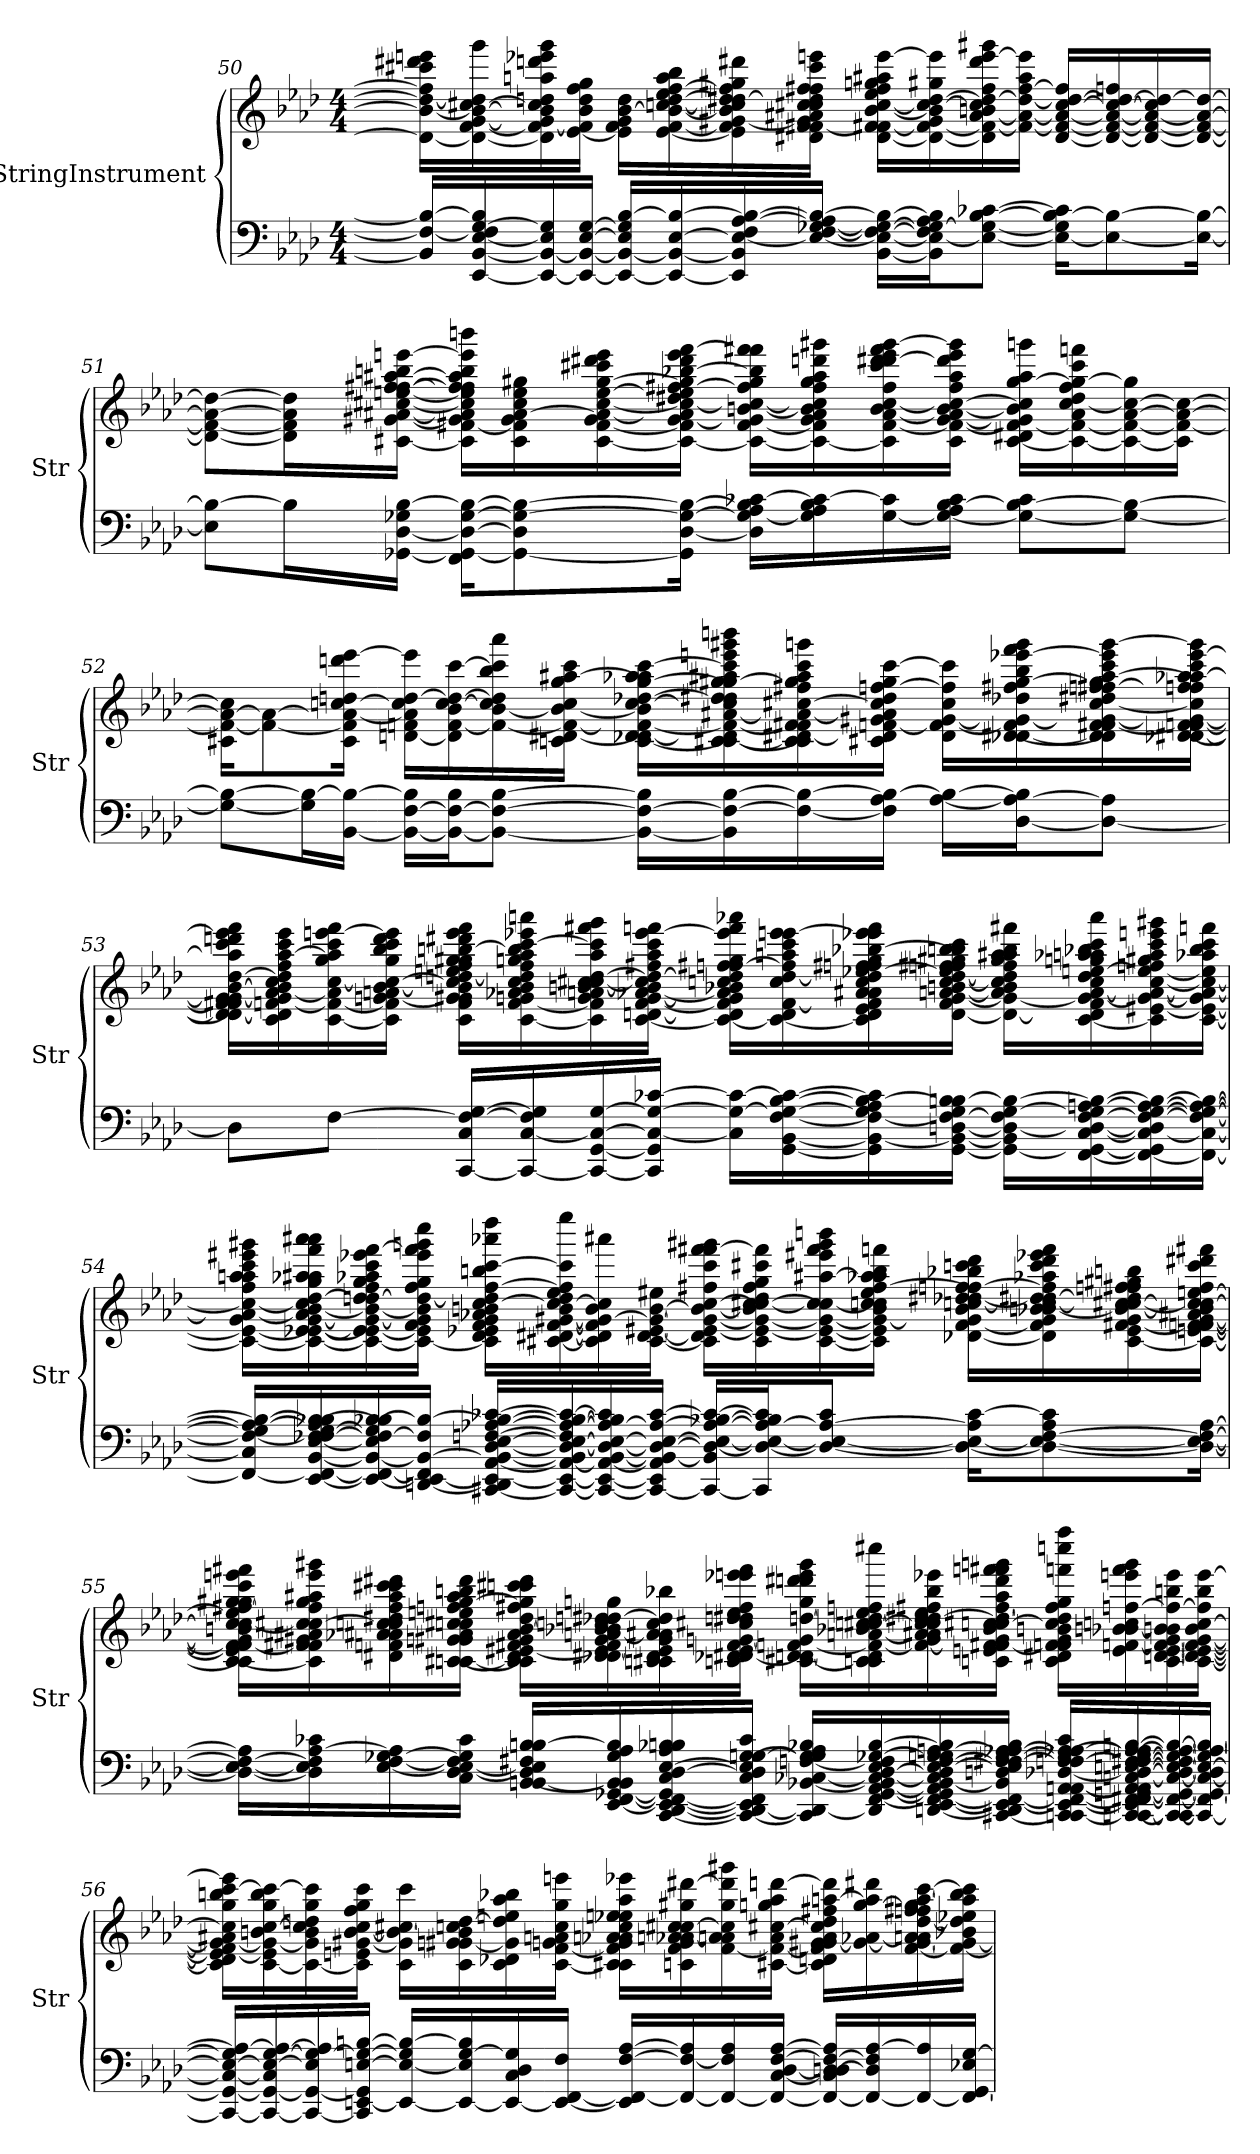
**kern	**kern
*part2	*part1
*staff2	*staff1
*I"StringInstrument	*I"StringInstrument
*I'Str	*I'Str
!!LO:LB:g=z
*clefF4	*clefG2
*k[b-e-a-d-]	*k[b-e-a-d-]
*M4/4	*M4/4
=50	=50
16BB-/] 16F/_ 16B-/_LL	16d\_ 16b-\_ 16dd\_ 16ff\] 16ccc#X\ 16ddd#X\ 16eeen\LL
[16EE-/ [16BB-/ [16E-/ 16F/] [16G/ 16B-/]	16d\_ [16f\ [16g\ 16b-\_ [16cc#X\ 16dd\] 16ggg\
16EE-/_ 16BB-/_ 16E-/] 16G/]	16d\] 16f\_ 16g\] 16b-\] 16cc#\] 16ddn\ 16aan\ 16dddn\ 16eee-X\ 16ggg\
16EE-/_ 16BB-/_ [16E-/ [16G/JJ	[16e-\ 16f\] 16b-\ 16dd\ 16ff\ 16gg\JJ
16EE-/_ 16BB-/_ 16E-/] 16G/] [16B-/LL	16e-\] 16f\ 16g\ [16b-\ 16dd\LL
16EE-/_ 16BB-/_ [16E-/ 16B-/_	[16e-\ [16f\ 16b-\_ [16ccn\ [16dd\ 16ee-\ [16ff\ 16aa\ 16bb-\
16EE-/] 16BB-/] 16E-/_ 16F/ [16A-/ 16B-/_	16e-\] 16f\] [16g#X\ 16b-\] 16cc\] 16dd\] [16dd#X\ 16ff\] 16gg#X\ 16ddd#X\
16E-/_ [16F/ [16G-X/ 16A-/] 16B-/_JJ	16d#X\ [16f\ 16f#X\ 16g#\] 16a#X\ 16cc\ 16cc#X\ 16dd#\] 16ff\ 16ff#X\ 16ccc#\ 16eeen\JJ
[16BB-\ 16E-\_ 16F\_ 16G-\_ 16B-\_LL	[16d#\ 16f\] [16f#X\ [16b-\ [16cc#\ 16ee-\ 16ff#\ 16ggn\ 16aa#X\ [16eee\LL
16BB-\] 16E-\_ 16F\] 16G-\_ 16A-\ 16B-\]J	16d#\_ 16f#\_ 16g#\ 16b-\] 16cc#\_ [16dd#\ 16gg#X\ 16eee\]
8E-\_ 8G-\_ [8B-\ [8c-X\J	16d#\] 16f#\_ [16a#\ 16bn\ 16cc#\] 16dd#\_ 16ff#\ 16ddd#\ [16eee\ 16ggg#X\
.	16f#\_ 16a#\_ 16dd#\_ [16ff#\ 16aa#\ 16eee\]JJ
16E-\_ 16G-\] 16B-\_ 16c-\]KL	[16d#/ 16f#/_ 16a#/_ [16cc#/ 16dd#/_ 16ff#/]LL
8E-\_ 8B-\_	16d#/_ 16f#/_ 16a#/_ 16cc#/_ 16dd#/_ 16ffn/
.	16d#/_ 16f#/_ 16a#/_ 16cc#/] 16dd#/_
16E-\_ 16B-\_Jk	16d#/_ 16f#/_ 16a#/_ 16dd#/_JJ
!!LO:LB:g=z
=51	=51
8E-\] 8B-\_L	8d#\_ 8f#\_ 8a#\_ 8dd#\_L
16B-\L]	16d#\] 16f#\] 16a#\] 16dd#\]L
[16GG-X\ [16D-\ 16G-X\ [16B-\JJ	[16c#X\ [16g#X\ [16a#X\ [16cc#X\ [16een\ [16ff\ [16ff#X\ [16aa#X\ 16bbn\ [16eeen\JJ
16FF\ 16GG-\_ 16D-\_ [16G-\ 16B-\_KL	16c#\] [16f#X\ 16g#\] 16a#\] 16cc#\] 16ee\] 16ff\] 16ff#\] 16aa#\] 16bb\ 16eee\] 16bbbn\LL
8GG-\_ 8D-\] 8G-\_ 8B-\_	16c#\ 16f#\] 16g#\ [16a#\ 16cc#\ 16ee\ 16gg#X\
.	[16c#\ [16f#\ 16g#\ 16a#\_ [16cc#\ [16ee\ [16gg#\ 16ccc#X\ 16ddd#X\ 16eee\
16GG-\] [16D-\ 16G-\_ 16B-\_Jk	16c#\_ 16f#\] [16g#\ 16a#\] 16cc#\_ 16dd#X\ 16ee\] [16ff#X\ 16gg#\] [16bb-X\ 16ddd#\ 16eee\ [16fff\JJ
16D-\] 16G-\_ 16A-\ 16B-\] [16c-X\LL	16c#\_ [16f#\ 16g#\] [16bn\ 16cc#\_ 16ff#\] 16gg#\ 16bb-\] 16fff\] 16fff#X\LL
16G-\] 16A-\ 16B-\ 16c-\_	16c#\_ 16f#\] 16g#\ 16a#\ 16b\] 16cc#\] 16ff#\ 16gg#\ 16aa#\ 16dddn\ 16ggg#X\
[16G-\ 16c-\]	16c#\] [16f#\ [16a#\ 16b\ [16cc#\ 16ff#\ 16ccc#\ [16ddd\ 16ddd#X\ 16eee\ 16fff#\ [16ggg#\
16G-\_ 16A-\ [16B-\ 16c-\JJ	16c#\ 16f#\_ [16g#\ 16a#\] [16b\ 16cc#\_ 16ff#\ 16aa#\ 16ddd\] 16eee\ 16ggg#\]JJ
8G-\_ 8B-\_ 8c-\L	[16c#\ 16d#X\ 16f#\_ 16g#\] 16b\] 16cc#\] [16gg#\ 16aa#\ 16gggn\LL
.	16c#\_ 16f#\_ 16a#\ [16cc#\ 16dd#\ 16ff#\ 16gg#\_ 16ccc#\ 16fffn\
8G-\_ 8B-\_J	16c#\_ 16f#\_ [16a#\ 16cc#\_ 16gg#\]
.	16c#\] 16f#\_ 16a#\_ 16cc#\_JJ
!!LO:PB:g=z
=52	=52
8G-\_ 8B-\_L	16c#X\ 16f#\_ 16a#\_ 16cc#\]KL
.	8f#\_ 8a#\_
16G-\] 16B-\_L	.
[16BB-\ 16B-\_JJ	16c#\ 16f#\] 16a#\_ [16ccn\ 16ddn\ 16dddn\ [16eee-\Jk
16BB-\_ [16F\ 16B-\]LL	[16dn\ 16fn\ 16a#\] 16cc\] [16dd\ 16eee-\]LL
16BB-\_ 16F\_ 16B-\J	16d\] [16f\ 16b-\ [16cc\ 16dd\_ [16ccc\
8BB-\_ 8F\_ [8B-\J	16f\_ [16b-\ 16cc\] 16dd\] 16bb-\ 16ccc\] 16aaa-\
.	16cn\ [16d#X\ 16f\_ 16b-\_ 16cc\ 16gg\ [16aa#X\ 16ccc\JJ
16BB-\_ 16F\_ 16B-\]LL	[16c\ 16d-X\ 16d#\_ 16f\_ 16b-\] [16cc\ [16dd-X\ [16gg\ 16aa-X\ 16aa#\] [16ccc\LL
16BB-\] 16F\_ [16B-\	16c\_ [16c#X\ 16d#\] 16f\_ [16a#X\ 16cc\] 16dd-\] 16dd#X\ 16gg\] [16gg#X\ 16aa#X\ 16ccc\] 16eeen\ 16ggg#X\ 16bbbn\
16F\_ 16B-\_	16c\] 16c#\] [16d#X\ 16f\] 16f#X\ 16a#\_ [16cc#X\ 16ff#X\ 16gg#\] 16aa#\ 16ccc\ 16gggn\
16F\] 16A-\ 16B-\_JJ	16c#X\ 16d#\] [16fn\ 16g#X\ 16a#\] 16cc#\] 16dd#\ [16ffn\ 16gg#\ [16ccc\JJ
[16A-\ 16B-\_LL	16d#\ 16f\_ [16g#\ 16cc#\ 16ff\] 16ccc\]LL
[16D-\ 16A-\_ 16B-\]J	[16d-X\ [16d#X\ 16f\] 16g#\_ 16dd-X\ 16ff#X\ [16gg#\ 16bb-\ [16eee-X\ 16fff\ 16ggg\
8D-\_ 8A-\]J	16d-\] 16d#\] 16f\ [16f#X\ 16g#\_ [16cc#\ 16dd#X\ 16ffn\ [16ff#X\ 16gg#\] [16aa#\ 16ccc\ 16eee-\] [16ggg\
.	[16d-X\ [16d#X\ [16fn\ 16f#\] 16g#\_ 16cc#\] 16ffn\ 16ff#\] [16aa-X\ 16aa#\] 16ccc\ [16eee-\ 16ggg\]JJ
!!LO:LB:g=z
=53	=53
8D-\L]	16d-\] 16d#\_ 16f\] 16f#X\ [16g\ 16g#\] [16b-\ [16dd-\ 16aa-\] 16ccc\ 16dddn\ 16eee-\] 16fff\LL
.	16c\ 16d#\] [16fn\ 16g\] [16a-\ 16b-\] 16cc\ 16dd-\] 16ff\ [16aa-\ 16ccc\ 16eee-\
[8F\J	[16c\ 16f\_ 16a-\] [16cc\ 16gg\ 16aa-\] 16ccc\ [16eeen\ 16fff\
.	16c\] 16f\] [16gn\ 16an\ [16b-\ 16cc\_ 16gg\ 16bb-\ 16ccc\ 16ddd\ 16eee\]JJ
[16CC/ 16C/ 16F/_ [16G/LL	16c\ 16f\ 16g\] 16g#X\ 16b-\] 16cc\] [16ddn\ 16een\ 16ff\ 16gg\ 16gg#X\ [16bbn\ 16ddd#X\ 16eee\ 16fff\LL
16CC/_ [16C/ 16F/] 16G/]	[16c\ [16f\ 16gn\ 16a-X\ 16b-\ 16cc\ 16dd\] 16ff\ 16ggn\ 16aa-\ 16bb\] [16ccc\ 16eee-X\ 16aaan\
16CC/_ [16GG/ 16C/_ [16G/	16c\] 16f\] 16g\ 16an\ [16bn\ [16cc\ 16cc#X\ [16dd\ 16aa-\ 16ccc\] 16fff#X\ 16ggg\
16CC/] 16GG/] 16C/_ 16G/_ [16c-X/JJ	[16c\ [16dn\ [16f\ [16g\ [16a-X\ 16b\] 16cc\] 16dd\_ 16ff#X\ 16aa-\ 16ccc\ [16eee-\ 16fffn\JJ
16C\] 16G\_ 16c-\_LL	16c\_ 16d\] 16f\] 16g\] 16a-\] 16b-X\ 16ccn\ 16dd\] [16ffn\ 16ff#X\ 16gg\ 16eee-\] 16fff\ 16aaa-X\LL
[16GG\ [16BB-\ [16F\ 16G\_ [16B-\ 16c-\_	16c\_ 16d\ [16f\ 16cc\ [16dd\ 16ff\] 16aan\ 16ccc\ 16eee-\ [16eeen\
16GG\] 16BB-\_ 16F\_ 16G\] 16A-\ 16B-\_ 16c-\]	16c\] 16d\ 16e-\ 16f\] 16a-\ 16a#X\ 16cc\ 16dd\] [16ee-X\ 16ffn\ 16ff#X\ 16gg\ [16bb-X\ 16eee-X\ 16eee\] 16fff\
[16GG\ 16BB-\_ [16Dn\ 16F\_ 16G\ 16B-\] [16Bn\JJ	[16d\ 16f\ [16g\ [16an\ 16bn\ [16cc\ [16dd\ 16ee-\] 16ffn\ 16ff#X\ 16gg#X\ 16bb-\] 16bbn\ 16ccc\JJ
16GG\_ 16BB-\] 16D\_ 16F\] [16G\ 16B\_LL	16d\_ 16g\_ 16a\] 16b\ 16cc\] 16dd\] 16ff#\ 16gg#\ 16aa\ 16aa#X\ 16bb\ 16fff#X\LL
[16FF\ 16GG\_ [16C\ 16D\_ [16F\ 16G\] [16An\ 16B\_	[16c\ 16d\] 16f\ 16g\_ [16a\ 16cc\ 16dd\ [16een\ 16ggn\ 16aa-X\ 16aan\ 16bb-X\ 16ccc\ 16aaa-\
16FF\_ 16GG\] 16C\_ 16D\] 16F\_ [16G\ 16A\_ 16B\_	16c\] [16e#X\ 16g\_ 16a\_ [16cc\ 16ee\_ 16ffn\ 16gg#X\ 16aa\ 16ccc\ 16eeen\ 16ggg#X\
16FF\_ 16C\_ 16F\_ 16G\_ 16A\_ 16B\_JJ	[16c\ 16e#\_ 16g\] 16a\_ 16cc\_ 16ee\] 16aa-X\ 16bb-\ 16ccc\ 16fffn\JJ
!!LO:LB:g=z
=54	=54
16FF/_ 16C/] 16F/_ 16G/] 16A/_ 16B/_LL	16c\_ 16e#\_ 16g\ 16a\_ 16cc\_ 16ff\ 16aa-\ 16aan\ 16ccc\ 16eee#X\ 16ggg#X\LL
[16EE-/ 16FF/_ [16BB-/ [16E-/ 16F-X/ 16F/_ [16G/ 16A/] 16B-X/ 16B/_	16c\_ [16e-X\ 16e#\_ [16g\ 16a\] [16b-\ 16cc\] [16dd-\ 16gg\ 16aa-X\ 16aa#X\ 16fff\ 16aaa-\ 16aaa#X\
16EE-/_ 16FF/_ 16BB-/_ 16E-/] 16F/_ 16G/] [16B-X/ 16B/]	16c\_ 16e-\_ 16e#\] 16g\_ 16b-\_ 16dd-\] [16ddn\ 16ff\ 16gg\ 16aa-X\ 16ccc\ 16eee-X\ [16fff\
[16DDn/ 16EE-/_ 16FF/] 16BB-/_ 16F/] 16B-/_JJ	16c\_ 16e-\] 16f\ 16g\] 16b-\] 16dd\_ 16ff\ 16gg\ 16eee-\ 16fff\] 16gggn\ 16cccc\JJ
[16CC#X/ 16DD/] 16EE-/_ [16AA-/ 16BB-/_ [16D-/ [16E-/ [16Fn/ [16A-X/ 16B-/_ [16c-X/LL	16c\] 16d-\ 16e-X\ 16f\ 16g\ 16a-X\ 16bn\ [16cc\ 16dd\] [16ff\ 16bbn\ [16ccc\ 16aaa-X\ 16dddd-\LL
16CC#/_ 16EE-/_ 16AA-/_ 16BB-/] 16D-/_ 16E-/_ 16F/] 16A-/_ 16B-/_ 16c-/_	[16c#X\ [16d#X\ [16f\ [16g#X\ 16b\ 16cc\_ 16dd\ 16ee-\ 16ff\] 16ccc\] 16eeee-\
16CC#/_ 16EE-/_ 16AA-/_ [16BB-/ 16D-/_ 16E-/_ 16A-/_ 16B-/] 16c-/]	16c#\] 16d#\] 16f\] 16g#\_ 16b\ 16cc\] 16aaa#X\
16CC#/_ 16EE-/] 16AA-/] 16BB-/_ 16D-/_ 16E-/_ 16A-/_ [16c-/JJ	[16c#\ [16d#\ [16e#X\ 16g#\_ [16b\ 16ee#X\JJ
16CC#/_ 16BB-/] 16D-/_ 16E-/_ 16A-/_ [16B-X/ 16c-/_LL	16c#\] 16d#\] 16e#\_ 16g#\_ 16b\_ [16cc\ 16ff#X\ 16ccc\ 16fff\ [16fff#X\ 16ggg#X\LL
16CC#/] 16D-/_ 16E-/_ 16A-/_ 16B-/] 16c-/]J	16c#\ 16e#\_ 16g#\_ 16b\] 16cc\_ [16cc#X\ 16dd\ 16ff#\ 16gg\ 16ccc#X\ 16fff#\]
8D-/_ 8E-/_ 8A-/_ 8c-/J	[16c#\ 16e#\_ 16g#\_ 16cc\] 16cc#\_ [16aa#X\ 16eee#X\ 16fff#\ 16ggg#\ 16bbbn\
.	16c#\] 16e#\] 16g#\_ 16b\ 16ccn\ 16cc#\] 16ee#\ [16ff#\ 16aa-X\ 16aa#\] 16bb\ 16fffn\JJ
16D-\_ 16E-\_ 16A-\] [16c-\KL	[16d-X\ [16f\ 16g#\] 16b\ [16ccn\ [16dd-X\ 16dd#X\ 16ffn\ 16ff#\_ 16bb-X\ 16cccn\ 16ddd-\LL
8D-\_ 8E-\_ [8F\ 8A-\ 8c-\]	16d-\] 16f\] 16g#\ 16b-X\ [16bn\ 16cc\_ 16dd-\] [16dd#X\ 16ff#\] 16aa-X\ 16ccc\ 16ddd-\ 16eee-X\ 16fff\
.	[16c#\ 16e#\ [16f#X\ 16g#\ 16b\_ 16cc\_ [16cc#X\ 16dd#\] 16ffn\ 16ff#X\ 16gg#X\ 16bbn\
16D-\_ 16E-\_ 16F\_ [16A-\Jk	16c#\_ [16en\ [16fn\ 16f#\_ [16g#\ 16a#X\ 16b\] 16cc\] 16cc#\_ [16een\ 16ff#\ 16ccc\ 16ddd#X\ 16fff#X\JJ
!!LO:LB:g=z
=55	=55
16D-\_ 16E-\_ 16F\_ 16A-\]LL	[16c\ 16c#\] 16e\] 16f\_ 16f#\] 16g#\] 16bn\ [16cc\ 16cc#\] 16ee\] [16ff#X\ 16gg\ 16gg#X\ 16ccc\ 16eeen\ 16fff#X\LL
16D-\] 16E-\] 16F\] [16A-\ 16c-X\	16c\] 16f\] 16f#X\ 16g#X\ 16a#X\ 16cc\] [16cc#X\ 16ff#\] 16gg#\ 16aa#X\ 16eee\ 16ggg#X\
[16E-\ [16F\ [16G-X\ 16A-\]	16d#X\ 16fn\ 16a-X\ 16a#X\ 16ccn\ 16cc#\] 16dd#X\ 16ff#\ 16aa#\ 16ccc\ 16ccc#X\ 16ddd#X\
16C\ [16D-\ 16E-\_ 16F\] 16G-\] 16c-\JJ	[16cn\ [16c#X\ 16gn\ 16g#X\ 16a#\ 16ccn\ 16cc#X\ 16een\ 16ffn\ [16gg#\ 16aa#\ 16bbn\ 16ddd#\JJ
[16BB-/ [16BBn/ 16D-/] 16E-/] 16F#X/ 16B-/ [16Bn/LL	16c\] 16c#\] 16d#\ [16e#X\ 16f#X\ 16g#\ 16a#\ [16b\ 16dd#\ 16ff#X\ 16gg#\] 16cccn\ 16ccc#X\ 16ddd#\LL
[16EE-/ [16FF/ [16GG-X/ 16BB-/] 16BB/] 16G-/ 16A-/ 16B/]	16d-X\ 16d#X\ 16e#\_ 16f#\ 16g#\ [16an\ 16b-X\ 16b\] 16ccn\ [16dd-X\ 16ddn\ 16dd#X\ 16ggn\
[16CC/ [16DD-/ 16EE-/_ 16FF/_ 16GG-/] 16C/ [16D-/ [16E-/ 16A-/ 16B-X/ 16Bn/	16cn\ 16c#X\ 16d#\ 16e#\] 16g#\ 16a\] 16a#X\ 16cc\ 16dd-\] 16bb-X\
16CC/_ 16DD-/_ 16EE-/] 16FF/] 16C/ 16D-/] 16E-/] [16G-/ [16Gn/ 16c-/JJ	16cn\ 16d-X\ [16d#X\ 16e#\ 16f#\ [16gn\ 16cc#X\ 16ddn\ 16dd#X\ 16ee\ 16ff#\ 16eee-X\ 16eeen\ 16fff#\JJ
16CC/] 16DD-/_ [16BB-X/ [16C-X/ [16Fn/ 16G-/] 16G/] 16A-/ 16B-X/LL	[16c#X\ [16dn\ 16d#\] [16fn\ 16g\] [16ddn\ 16gg\ 16dddn\ 16ddd#X\ 16eee\ 16ggg#\LL
16DD-/] [16FF/ [16GG-/ [16AA-/ 16BB-/] 16C-/_ [16D-/ 16E-/ 16F/] [16G-X/ [16B-/	16cn\ 16c#\] 16d\] 16f\_ [16an\ 16b-X\ [16ccn\ [16cc#X\ 16dd\] 16ee\ 16ffn\ 16cccc#X\
[16DDn/ [16EE-/ 16FF/_ 16GG-/] 16AA-/] [16BB-/ 16C-/] 16D-/] [16E-/ [16F/ 16G-/] 16Gn/ [16An/ 16B-/]	16f\_ 16g\ 16a\] 16a#X\ 16cc\] 16cc#\] [16dd\ 16dd#X\ 16ee\ 16ff#X\ 16bb-\ 16eee-X\
[16CC#X/ 16DD/] 16EE-/_ 16FF/_ 16BB-/] 16Dn/ 16E-/] 16F/] [16F#X/ [16G/ 16A-X/ 16A/_ 16B-/JJ	16cn\ 16en\ 16f\] [16f#X\ 16g\ 16b-\ 16ccn\ [16cc#X\ 16dd\_ 16ff#\ 16aa#\ 16ddd#\ 16fffn\ 16fff#X\ 16gggn\JJ
16CCn/ 16CC#/_ 16EE-/_ 16FF/_ [16AA-/ [16AAn/ [16D-X/ [16Fn/ 16F#/] 16G/] [16A-X/ 16A/_ 16c-/LL	16c\ 16d#X\ 16fn\ 16f#\] 16g\ 16bn\ 16cc#\] 16dd\] 16ff#\ 16gg\ 16fffn\ 16ccccn\ 16ffff\LL
[16CCn/ 16CC#/_ 16EE-/] 16FF/_ 16FF#X/ [16GGn/ 16AA-/] 16AA/] [16Cn/ 16D-/_ [16En/ 16F/_ 16F#X/ [16G/ 16A-/_ 16A/] [16Bn/	16e\ [16fn\ [16b-X\ 16bn\ 16ccn\ [16ffn\ 16eeen\ 16fff\ 16ggg\
16CC/_ 16CC#/] 16FF/_ 16GG/_ 16C/_ 16D-/_ 16E/_ 16F/] 16G/_ 16A-/_ 16B/_	16c\ [16dn\ [16e\ 16f\_ [16g\ 16b-\] 16bn\ 16ff\_ 16bbn\ 16eee\
16CC/_ 16FF/] 16GG/_ 16C/_ 16D-/] 16E/_ 16G/_ 16A-/_ 16B/]JJ	[16c\ 16d\_ 16e\_ 16f\_ 16g\_ 16b\ [16cc\ 16ff\] 16bb\ [16eee\JJ
!!LO:LB:g=z
=56	=56
16CC/_ 16GG/_ 16C/_ 16E/_ 16G/] 16A-/_LL	16c\] 16d\] 16e\_ 16f\] 16g\_ 16a#X\ 16cc\] 16gg\ 16bbn\ [16ccc\ 16eee\]LL
16CC/_ 16GG/_ 16C/] 16E/_ [16G/ 16A-/_	[16c\ 16e\] 16g\_ 16bn\ [16cc\ 16gg\ 16bb\ 16ccc\_
16CC/_ 16GG/_ 16E/] 16G/_ 16A-/]	16c\_ 16g\] 16b\ 16cc\] 16ddn\ 16gg\ 16ccc\]
16CC/] [16EEn/ 16GG/] [16En/ 16G/_ [16Bn/JJ	16c\] 16en\ [16g#X\ [16b\ 16cc\ 16ff\ 16gg\ 16ccc\JJ
16EE/_ 16E/_ 16G/] 16B/_LL	16c\ 16g#\] 16b\_ 16cc#X\ 16ccc\LL
16EE/_ 16E/] [16G/ 16B/]	16c\ [16gn\ 16g#X\ 16b\] 16ccn\ [16dd\
16EE/_ 16C/ 16D-/ 16G/]	16c\ 16d-X\ 16g\] 16dd\] 16een\ 16aa-\ 16bb-X\
16EE/_ [16FF/ 16F/JJ	[16c\ [16f\ 16gn\ 16an\ 16cc\ 16gg\ 16eeen\JJ
16EE/] 16FF/_ [16F/ [16A-/LL	16c\] 16c#X\ 16f\] 16g\ 16a-X\ 16an\ 16cc\ 16ee-X\ 16een\ 16aa-\ 16eee-X\LL
16FF/_ 16F/_ 16A-/]	16cn\ 16f\ 16g\ [16a-X\ 16an\ [16cc\ 16cc#X\ 16gg#X\ [16ddd#X\
16FF/_ 16F/] 16A-/	[16f\ 16a-\] 16an\ 16cc\] 16gg#\ 16ddd#\] 16ggg#X\
16FF/_ [16C/ [16D-/ [16F/ [16A-/JJ	[16c#X\ 16f\_ 16a\ [16cc#X\ 16ggn\ 16aa-\ [16dddn\JJ
16FF/_ 16C/] 16D-/] [16Dn/ 16F/_ 16A-/]LL	16c#\] 16dn\ 16f\] [16g\ 16g#X\ 16a\ 16cc#\] 16dd\ 16ff#X\ [16aan\ 16ddd\]LL
16FF/_ 16D/] 16F/] [16A-/	16g\_ [16a-X\ [16gg\ 16aa\] 16ddd#X\
16FF/_ 16A-/]	[16f\ 16g\_ 16a-\] 16an\ [16dd\ 16ffn\ 16ff#X\ 16gg\] [16aa\ [16ccc\
16FF/] [16GG/ 16E-X/ [16G/JJ	16f\_ 16g\_ 16b-X\ 16dd\] 16ee-X\ 16aa\] 16bb-\ 16ccc\]JJ
=	=
*-	*-
